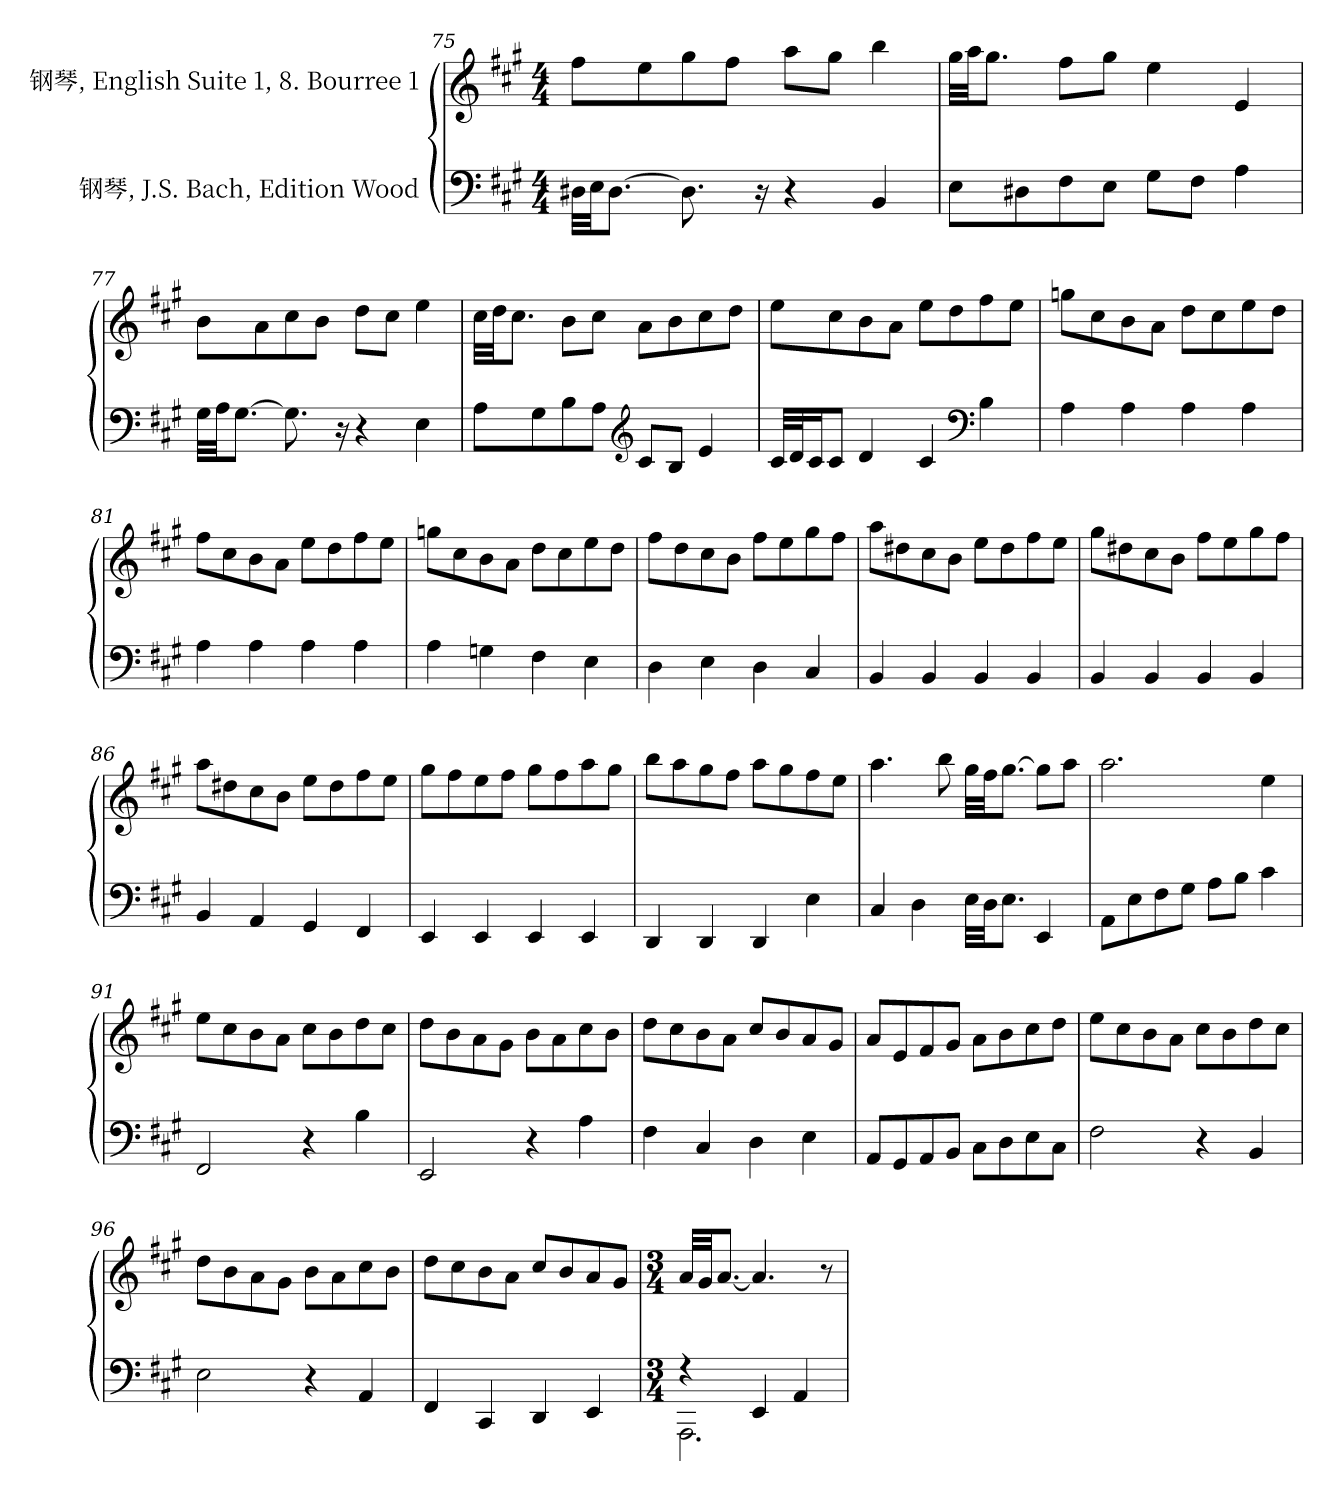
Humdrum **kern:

**kern	**kern
*part2	*part1
*staff2	*staff1
*I"钢琴, J.S. Bach, Edition Wood	*I"钢琴, English Suite 1, 8. Bourree 1
*clefF4	*clefG2
*k[f#c#g#]	*k[f#c#g#]
*M4/4	*M4/4
=75	=75
32D#X\LLL	8ff#\L
32E\JJ	.
[8.D#\J	.
.	8ee\
8.D#\]	8gg#\
.	8ff#\J
16r	.
4r	8aa\L
.	8gg#\J
4BB/	4bb\
=76	=76
8E\L	32gg#\LLL
.	32aa\JJ
.	8.gg#\J
8D#X\	.
8F#\	8ff#\L
8E\J	8gg#\J
8G#\L	4ee\
8F#\J	.
4A\	4e/
!!LO:LB:g=z
=77	=77
32G#\LLL	8b\L
32A\JJ	.
[8.G#\J	.
.	8a\
8.G#\]	8cc#\
.	8b\J
16r	.
4r	8dd\L
.	8cc#\J
4E\	4ee\
=78	=78
8A\L	32cc#\LLL
.	32dd\JJ
.	8.cc#\J
8G#\	.
8B\	8b\L
8A\J	8cc#\J
*clefG2	*
8c#/L	8a\L
8B/J	8b\
4e/	8cc#\
.	8dd\J
=79	=79
32c#/LLL	8ee\L
32d/J	.
16c#/J	.
8c#/J	8cc#\
4d/	8b\
.	8a\J
4c#/	8ee\L
.	8dd\
*clefF4	*
4B\	8ff#\
.	8ee\J
=80	=80
4A\	8ggn\L
.	8cc#\
4A\	8b\
.	8a\J
4A\	8dd\L
.	8cc#\
4A\	8ee\
.	8dd\J
!!LO:LB:g=z
=81	=81
4A\	8ff#\L
.	8cc#\
4A\	8b\
.	8a\J
4A\	8ee\L
.	8dd\
4A\	8ff#\
.	8ee\J
=82	=82
4A\	8ggn\L
.	8cc#\
4Gn\	8b\
.	8a\J
4F#\	8dd\L
.	8cc#\
4E\	8ee\
.	8dd\J
=83	=83
4D\	8ff#\L
.	8dd\
4E\	8cc#\
.	8b\J
4D\	8ff#\L
.	8ee\
4C#/	8gg#\
.	8ff#\J
=84	=84
4BB/	8aa\L
.	8dd#X\
4BB/	8cc#\
.	8b\J
4BB/	8ee\L
.	8dd#\
4BB/	8ff#\
.	8ee\J
!!LO:LB:g=z
=85	=85
4BB/	8gg#\L
.	8dd#X\
4BB/	8cc#\
.	8b\J
4BB/	8ff#\L
.	8ee\
4BB/	8gg#\
.	8ff#\J
=86	=86
4BB/	8aa\L
.	8dd#X\
4AA/	8cc#\
.	8b\J
4GG#/	8ee\L
.	8dd#\
4FF#/	8ff#\
.	8ee\J
=87	=87
4EE/	8gg#\L
.	8ff#\
4EE/	8ee\
.	8ff#\J
4EE/	8gg#\L
.	8ff#\
4EE/	8aa\
.	8gg#\J
=88	=88
4DD/	8bb\L
.	8aa\
4DD/	8gg#\
.	8ff#\J
4DD/	8aa\L
.	8gg#\
4E\	8ff#\
.	8ee\J
!!LO:LB:g=z
=89	=89
4C#/	4.aa\
4D\	.
.	8bb\
32E\LLL	32gg#\LLL
32D\JJ	32ff#\JJ
8.E\J	[8.gg#\J
4EE/	8gg#\L]
.	8aa\J
=90	=90
8AA\L	2.aa\
8E\	.
8F#\	.
8G#\J	.
8A\L	.
8B\J	.
4c#\	4ee\
=91	=91
2FF#/	8ee\L
.	8cc#\
.	8b\
.	8a\J
4r	8cc#\L
.	8b\
4B\	8dd\
.	8cc#\J
=92	=92
2EE/	8dd\L
.	8b\
.	8a\
.	8g#\J
4r	8b\L
.	8a\
4A\	8cc#\
.	8b\J
=93	=93
4F#\	8dd\L
.	8cc#\
4C#/	8b\
.	8a\J
4D\	8cc#/L
.	8b/
4E\	8a/
.	8g#/J
!!LO:LB:g=z
=94	=94
8AA/L	8a/L
8GG#/	8e/
8AA/	8f#/
8BB/J	8g#/J
8C#\L	8a\L
8D\	8b\
8E\	8cc#\
8C#\J	8dd\J
=95	=95
2F#\	8ee\L
.	8cc#\
.	8b\
.	8a\J
4r	8cc#\L
.	8b\
4BB/	8dd\
.	8cc#\J
=96	=96
2E\	8dd\L
.	8b\
.	8a\
.	8g#\J
4r	8b\L
.	8a\
4AA/	8cc#\
.	8b\J
=97	=97
4FF#/	8dd\L
.	8cc#\
4CC#/	8b\
.	8a\J
4DD/	8cc#/L
.	8b/
4EE/	8a/
.	8g#/J
=98	=98
*M3/4	*M3/4
*^	*
4r	2.AAA\	32a/LLL
.	.	32g#/JJ
.	.	[8.a/J
4EE/	.	4.a/]
4AA/	.	.
.	.	8r
*v	*v	*
=	=
*-	*-
